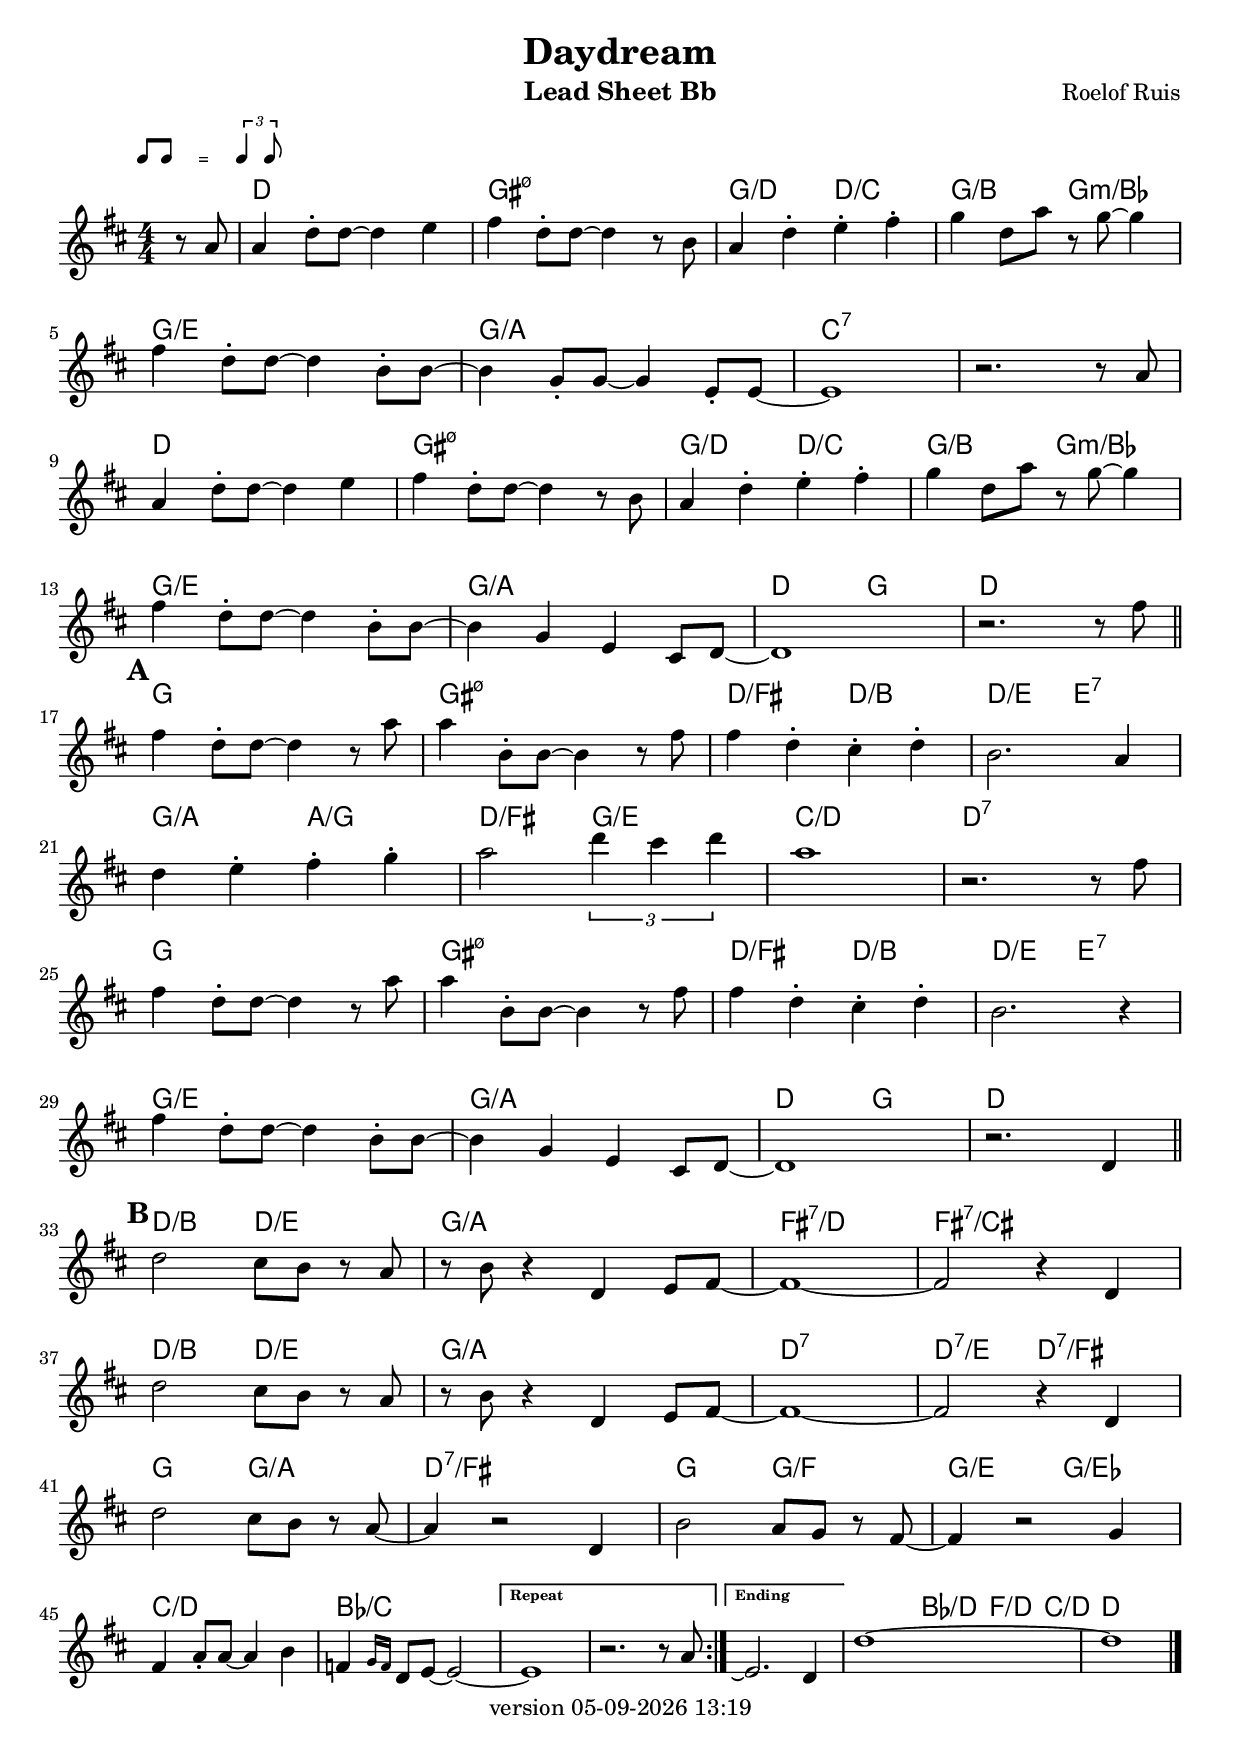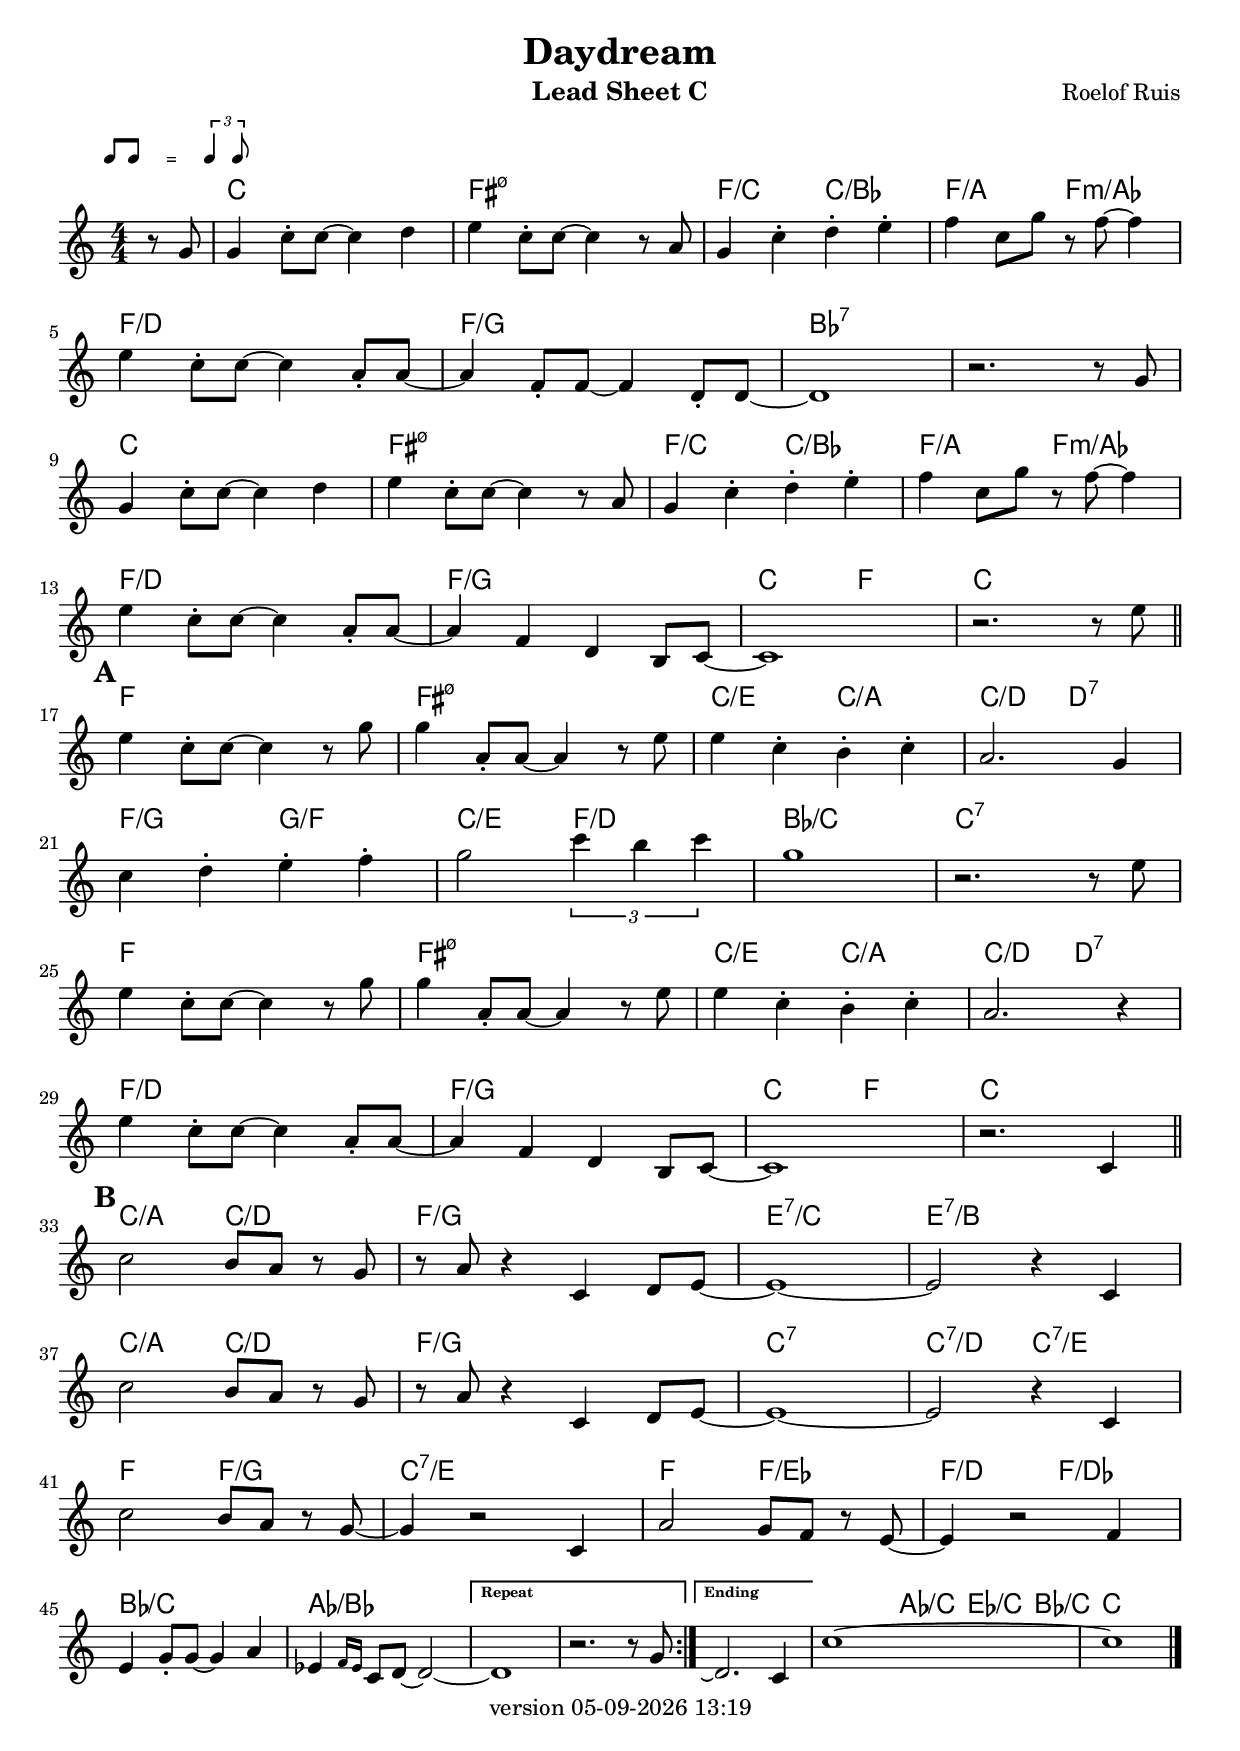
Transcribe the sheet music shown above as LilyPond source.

\version "2.24"
% -*- output: ./;

\include "swing.ly"

doubleQuaver = \markup \rhythm { 8[ 8] }
tupletII = \markup \rhythm { \tuplet 3/2 { 4 8 } }

chordmusic = \chordmode {
  \set chordChanges = ##t
  
  \partial 4 s4 |
  c1 |
  fis:m7.5- |
  f2/c c/bes |
  f/a f:m/as |
  f1/d |
  f/g |
  bes1:7 |
  bes:7 |
  
  c1 |
  fis:m7.5- |
  f2/c c/bes |
  f/a f:m/as |
  f1/d |
  f/g |
  c2 f2 |
  c1 |
  
  \mark \default
  
  f1 |
  fis:m7.5- |
  c2/e c/a |
  c2/d d2:7 |
  
  f2/g g/f |
  c/e f/d |
  bes1/c |
  c:7 |
  
  f1 |
  fis:m7.5- |
  c2/e c/a |
  c/d d:7 |
  
  f1/d |
  f/g |
  c2 f |
  c1 |
  
  \mark \default
  
  c2/a c/d |
  f1/g |
  e:7/c |
  e:7/b |
  
  c2/a c/d |
  f1/g |
  c:7 |
  c2:7/d c:7/e |
  
  f2 f/g |
  c1:7/e |
  f2 f/es |
  f/d f/des |
  
  bes1/c |
  as1/bes |
  as1/bes |
  as1/bes |

  as1/bes |
  as4/bes as4/c es4/c bes/c |
  c1 |
  
}

voltaRepeat = \markup { \text \bold "Repeat" }
voltaEnding = \markup { \text \bold "Ending" }

melody = \relative c'' {
  \key c \major
  \numericTimeSignature
  \tweak font-size -2
  \textMark \markup \pad-around #1 { \doubleQuaver = \tupletII }
  \clef treble
  
  \partial 4 r8 g8 |
  g4 c8-. c8~ c4 d4 |
  e4 c8-. c8~ c4 r8 a8 |
  g4 c-. d-. e-. |
  f4 c8 g'8 r8 f8~ f4 |
  \break
  e4 c8-. c8~ c4 a8-. a8~ |
  a4 f8-. f8~ f4 d8-. d8~ |
  d1 |
  r2. r8 g8 |
  \break
  g4 c8-. c8~ c4 d4 |
  e4 c8-. c8~ c4 r8 a8 |
  g4 c-. d-. e-. |
  f4 c8 g'8 r8 f8~ f4 |
  \break
  e4 c8-. c8~ c4 a8-. a8~ |
  a4 f4 d4 b8 c8~ |
  c1 |
  r2. r8 e'8 |
  \break
  
  \bar "||"
  \mark \default

  e4 c8-. c8~ c4 r8 g'8 |
  g4 a,8-. a8~ a4 r8 e'8 |
  e4 c-. b-. c-. |
  a2. g4 |
  \break
  c4 d-. e-. f-. |
  g2 \times 2/3 { c4 b c } |
  g1 |
  r2. r8 e8
  \break
  e4 c8-. c8~ c4 r8 g'8 |
  g4 a,8-. a8~ a4 r8 e'8 |
  e4 c-. b-. c-. |
  a2. r4 |
  \break
  e'4 c8-. c~ c4 a8-. a~ |
  a4 f4 d b8 c~ |
  c1|
  r2. c4 |
  \break
  
  \bar "||"
  \mark \default
  
  c'2 b8 a r8 g |
  r a r4 c,4 d8 e~ |
  e1~ |
  e2 r4 c4 |
  \break
  c'2 b8 a r8 g |
  r a r4 c,4 d8 e~ |
  e1~ |
  e2 r4 c4 | 
  \break
  c'2 b8 a r8 g~ |
  g4 r2 c,4 |
  a'2 g8 f r8 e~ |
  e4 r2 f4 |
  \break
  e4 g8-. g~ g4 a |
  es4 \grace { f16 es } c8 d8~ d2~ |
  \bar "|"
  \set Score.repeatCommands = #(list(list 'volta voltaRepeat) 'start-repeat)
  d1 |
  r2. r8 g8 |
  \set Score.repeatCommands = #(list(list 'volta voltaEnding) 'end-repeat)
  d2.\repeatTie c4 |
  \set Score.repeatCommands = #'((volta #f))
  c'1~ |
  c1 |

  \bar "|."
}


% --- BOOKS --- %
title = "Daydream"
bookname = "daydream"
composer = "Roelof Ruis"
date = #(strftime "%d-%m-%Y %H:%M" (localtime (current-time)))
docVersion = #(string-append "version " date)

BookLeadSheetBb = \book {
  \bookOutputName #(string-append bookname "_LeadSheetBb")
  \paper {
    indent = 0.0
    ragged-last-bottom = ##f
    print-all-headers = ##f
    max-systems-per-page = 12
  }
  
  \header {
    title = \title
    composer = \composer
    instrument = "Lead Sheet Bb"
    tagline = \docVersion
  }
  
  \score {
    <<
      \new ChordNames { \transpose bes c' { \chordmusic } }
      \new Staff { \transpose bes c' \melody }
    >>
  }
}


BookLeadSheetC = \book {
  \bookOutputName #(string-append bookname "_LeadSheetC")
  \paper {
    indent = 0.0
    ragged-last-bottom = ##f
    print-all-headers = ##f
    max-systems-per-page = 12
  }
  
  \header {
    title = \title
    composer = \composer
    instrument = "Lead Sheet C"
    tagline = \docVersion
  }

  \score {
    <<
      \new ChordNames { \chordmusic }
      \new Staff {  \melody }
    >>
  }
}

Midi = \score {
  \bookOutputName #(string-append bookname "-ensemble")
  <<
    \new ChordNames = "harmony" { 
      \set Staff.midiInstrument = "electric grand"
      \set Staff.midiMinimumVolume = 0.7
      \set Staff.midiMaximumVolume = 0.7
      \unfoldRepeats { \chordmusic }
    }
    \new Staff = "melody" {
      \set Staff.midiInstrument = "tenor sax"
      \set Staff.midiMinimumVolume = 0.6
      \set Staff.midiMaximumVolume = 0.9
      \transpose c c, { \tempo 4=120 \unfoldRepeats \tripletFeel 8 \melody }
    }
  >>
  
  \midi { }
}


\Midi
\BookLeadSheetBb
\BookLeadSheetC